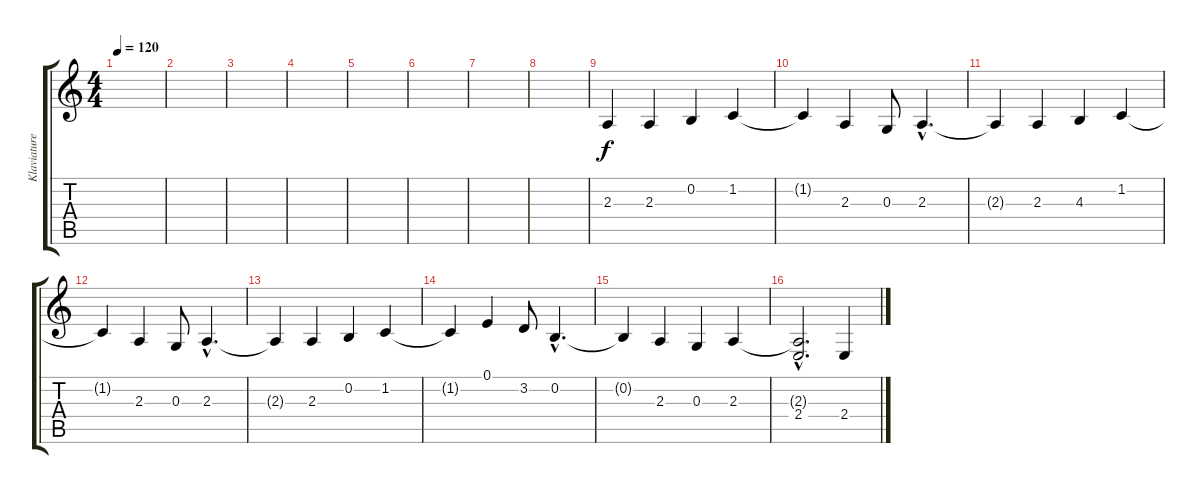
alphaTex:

\track ("Klaviature" "Klaviature") {instrument reedorgan}
\staff {score tabs}
\tuning (E4 B3 G3 D3 A2 E2) {hide}
\ts (4 4)
\tempo 120
\clef g2
\ks c
|
|
|
|
|
|
|
|
2.3.4 2.3.4 0.2.4 1.2.4 |
1.2{t}.4 2.3.4 0.3.8 2.3{hac}.4{d} |
2.3{t}.4 2.3.4 4.3.4 1.2.4 |
1.2{t}.4 2.3.4 0.3.8 2.3{hac}.4{d} |
2.3{t}.4 2.3.4 0.2.4 1.2.4 |
1.2{t}.4 0.1.4 3.2.8 0.2{hac}.4{d} |
0.2{t}.4 2.3.4 0.3.4 2.3.4 |
(2.3{hac t} 2.4{hac}).2{d} 2.4.4
